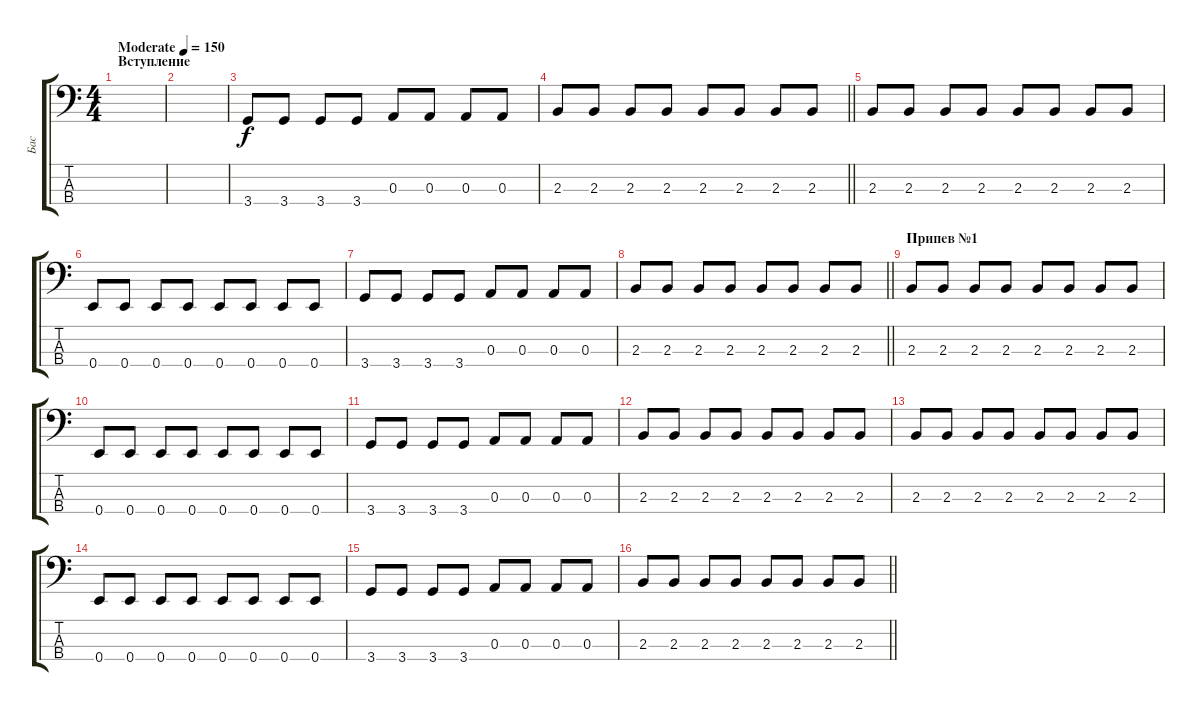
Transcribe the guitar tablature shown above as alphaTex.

\track ("Бас" "Бас") {instrument electricbassfinger}
\staff {score tabs}
\tuning (G2 D2 A1 E1) {hide}
\ts (4 4)
\section ("" "Вступление")
\tempo (150 "Moderate")
\clef f4
\ks c
|
|
3.4.8 3.4.8 3.4.8 3.4.8 0.3.8 0.3.8 0.3.8 0.3.8 |
\barLineRight lightlight
2.3.8 2.3.8 2.3.8 2.3.8 2.3.8 2.3.8 2.3.8 2.3.8 |
\section ("" "")
2.3.8 2.3.8 2.3.8 2.3.8 2.3.8 2.3.8 2.3.8 2.3.8 |
0.4.8 0.4.8 0.4.8 0.4.8 0.4.8 0.4.8 0.4.8 0.4.8 |
3.4.8 3.4.8 3.4.8 3.4.8 0.3.8 0.3.8 0.3.8 0.3.8 |
\barLineRight lightlight
2.3.8 2.3.8 2.3.8 2.3.8 2.3.8 2.3.8 2.3.8 2.3.8 |
\section ("" "Припев №1")
2.3.8 2.3.8 2.3.8 2.3.8 2.3.8 2.3.8 2.3.8 2.3.8 |
0.4.8 0.4.8 0.4.8 0.4.8 0.4.8 0.4.8 0.4.8 0.4.8 |
3.4.8 3.4.8 3.4.8 3.4.8 0.3.8 0.3.8 0.3.8 0.3.8 |
2.3.8 2.3.8 2.3.8 2.3.8 2.3.8 2.3.8 2.3.8 2.3.8 |
2.3.8 2.3.8 2.3.8 2.3.8 2.3.8 2.3.8 2.3.8 2.3.8 |
0.4.8 0.4.8 0.4.8 0.4.8 0.4.8 0.4.8 0.4.8 0.4.8 |
3.4.8 3.4.8 3.4.8 3.4.8 0.3.8 0.3.8 0.3.8 0.3.8 |
\barLineRight lightlight
2.3.8 2.3.8 2.3.8 2.3.8 2.3.8 2.3.8 2.3.8 2.3.8
